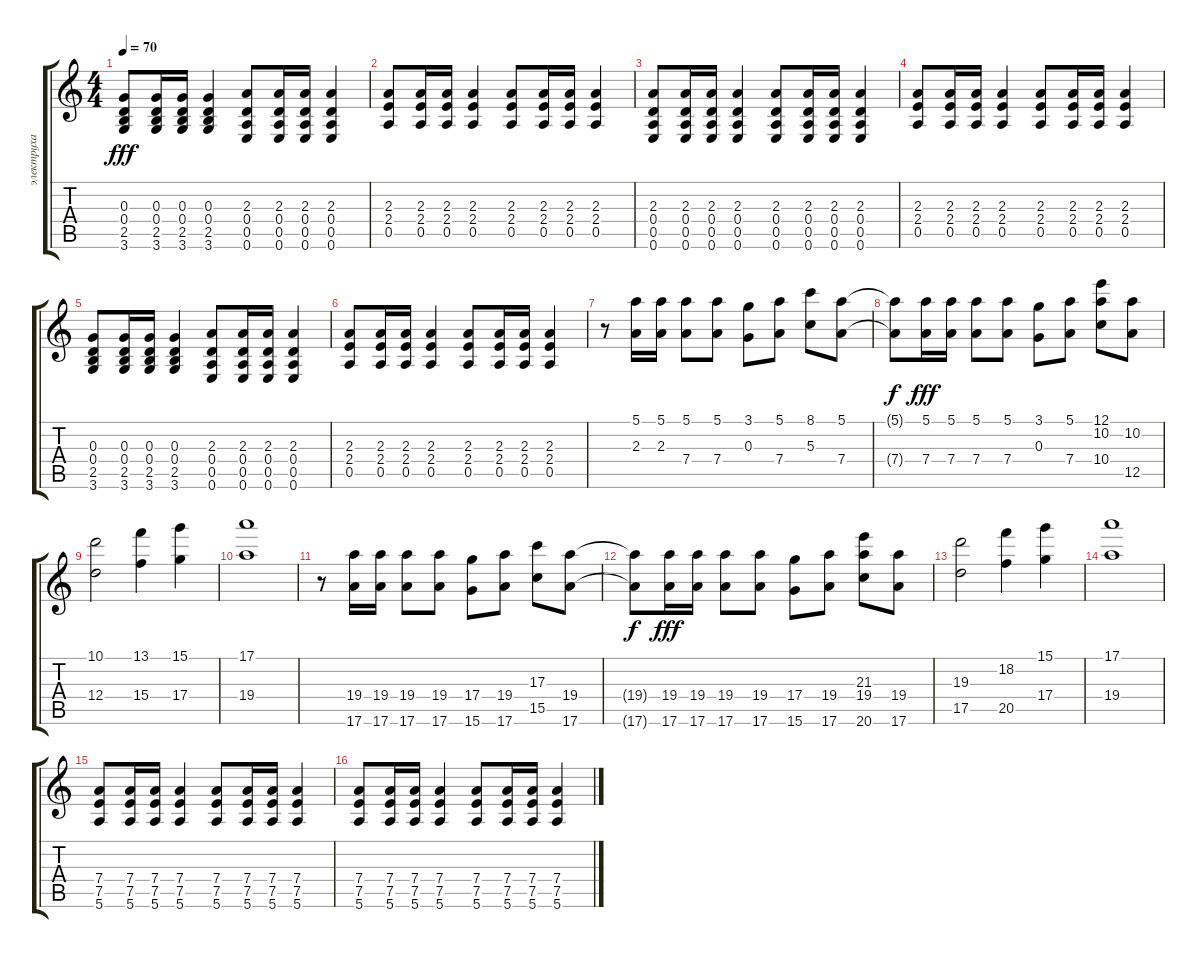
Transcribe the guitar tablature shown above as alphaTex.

\track ("электруха" "электруха") {instrument distortionguitar}
\staff {score tabs}
\tuning (E4 B3 G3 D3 A2 E2) {hide}
\ts (4 4)
\tempo 70
\clef g2
\ks c
(0.3 0.4 2.5 3.6).8{dy fff} (0.3 0.4 2.5 3.6).16 (0.3 0.4 2.5 3.6).16 (0.3 0.4 2.5 3.6).4 (2.3 0.4 0.5 0.6).8 (2.3 0.4 0.5 0.6).16 (2.3 0.4 0.5 0.6).16 (2.3 0.4 0.5 0.6).4 |
(2.3 2.4 0.5).8 (2.3 2.4 0.5).16 (2.3 2.4 0.5).16 (2.3 2.4 0.5).4 (2.3 2.4 0.5).8 (2.3 2.4 0.5).16 (2.3 2.4 0.5).16 (2.3 2.4 0.5).4 |
(2.3 0.4 0.5 0.6).8 (2.3 0.4 0.5 0.6).16 (2.3 0.4 0.5 0.6).16 (2.3 0.4 0.5 0.6).4 (2.3 0.4 0.5 0.6).8 (2.3 0.4 0.5 0.6).16 (2.3 0.4 0.5 0.6).16 (2.3 0.4 0.5 0.6).4 |
(2.3 2.4 0.5).8 (2.3 2.4 0.5).16 (2.3 2.4 0.5).16 (2.3 2.4 0.5).4 (2.3 2.4 0.5).8 (2.3 2.4 0.5).16 (2.3 2.4 0.5).16 (2.3 2.4 0.5).4 |
(0.3 0.4 2.5 3.6).8 (0.3 0.4 2.5 3.6).16 (0.3 0.4 2.5 3.6).16 (0.3 0.4 2.5 3.6).4 (2.3 0.4 0.5 0.6).8 (2.3 0.4 0.5 0.6).16 (2.3 0.4 0.5 0.6).16 (2.3 0.4 0.5 0.6).4 |
(2.3 2.4 0.5).8 (2.3 2.4 0.5).16 (2.3 2.4 0.5).16 (2.3 2.4 0.5).4 (2.3 2.4 0.5).8 (2.3 2.4 0.5).16 (2.3 2.4 0.5).16 (2.3 2.4 0.5).4 |
r.8 (5.1 2.3).16 (5.1 2.3).16 (5.1 7.4).8 (5.1 7.4).8 (3.1 0.3).8 (5.1 7.4).8 (8.1 5.3).8 (5.1 7.4).8 |
(5.1{t} 7.4{t}).8{dy f} (5.1 7.4).16{dy fff} (5.1 7.4).16 (5.1 7.4).8 (5.1 7.4).8 (3.1 0.3).8 (5.1 7.4).8 (12.1 10.2 10.4).8 (10.2 12.5).8 |
(10.1 12.4).2 (13.1 15.4).4 (15.1 17.4).4 |
(17.1 19.4).1 |
r.8 (19.4 17.6).16 (19.4 17.6).16 (19.4 17.6).8 (19.4 17.6).8 (17.4 15.6).8 (19.4 17.6).8 (17.3 15.5).8 (19.4 17.6).8 |
(19.4{t} 17.6{t}).8{dy f} (19.4 17.6).16{dy fff} (19.4 17.6).16 (19.4 17.6).8 (19.4 17.6).8 (17.4 15.6).8 (19.4 17.6).8 (21.3 19.4 20.6).8 (19.4 17.6).8 |
(19.3 17.5).2 (18.2 20.5).4 (15.1 17.4).4 |
(17.1 19.4).1 |
(7.4 7.5 5.6).8 (7.4 7.5 5.6).16 (7.4 7.5 5.6).16 (7.4 7.5 5.6).4 (7.4 7.5 5.6).8 (7.4 7.5 5.6).16 (7.4 7.5 5.6).16 (7.4 7.5 5.6).4 |
(7.4 7.5 5.6).8 (7.4 7.5 5.6).16 (7.4 7.5 5.6).16 (7.4 7.5 5.6).4 (7.4 7.5 5.6).8 (7.4 7.5 5.6).16 (7.4 7.5 5.6).16 (7.4 7.5 5.6).4
